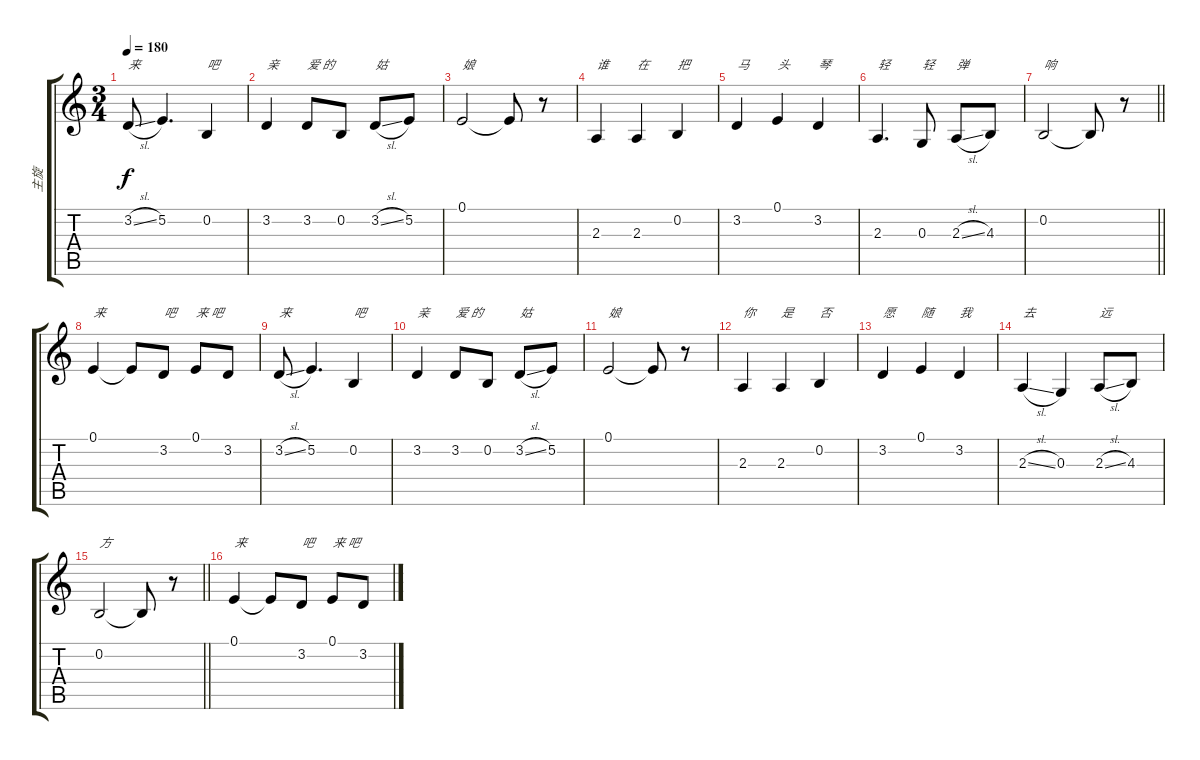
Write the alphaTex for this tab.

\track ("主旋" "主旋") {instrument harmonica}
\staff {score tabs}
\tuning (E4 B3 G3 D3 A2 E2) {hide}
\ts (3 4)
\tempo 180
\clef g2
\ks c
3.2{sl}.8{txt "来" dy f} 5.2.4{d} 0.2.4{txt "吧"} |
3.2.4{txt "亲"} 3.2.8{txt "爱 的"} 0.2.8 3.2{sl}.8{txt "姑"} 5.2.8 |
0.1.2{txt "娘"} 0.1{t}.8 r.8 |
2.3.4{txt "谁"} 2.3.4{txt "在"} 0.2.4{txt "把"} |
3.2.4{txt "马"} 0.1.4{txt "头"} 3.2.4{txt "琴"} |
2.3.4{d txt "轻"} 0.3.8{txt "轻"} 2.3{sl}.8{txt "弹"} 4.3.8 |
\barLineRight lightlight
0.2.2{txt "响"} 0.2{t}.8 r.8 |
0.1.4{txt "来"} 0.1{t}.8 3.2.8{txt "吧"} 0.1.8{txt "来 吧"} 3.2.8 |
3.2{sl}.8{txt "来"} 5.2.4{d} 0.2.4{txt "吧"} |
3.2.4{txt "亲"} 3.2.8{txt "爱 的"} 0.2.8 3.2{sl}.8{txt "姑"} 5.2.8 |
0.1.2{txt "娘"} 0.1{t}.8 r.8 |
2.3.4{txt "你"} 2.3.4{txt "是"} 0.2.4{txt "否"} |
3.2.4{txt "愿"} 0.1.4{txt "随"} 3.2.4{txt "我"} |
2.3{sl}.4{txt "去"} 0.3.4 2.3{sl}.8{txt "远"} 4.3.8 |
\barLineRight lightlight
0.2.2{txt "方"} 0.2{t}.8 r.8 |
0.1.4{txt "来"} 0.1{t}.8 3.2.8{txt "吧"} 0.1.8{txt "来 吧"} 3.2.8
